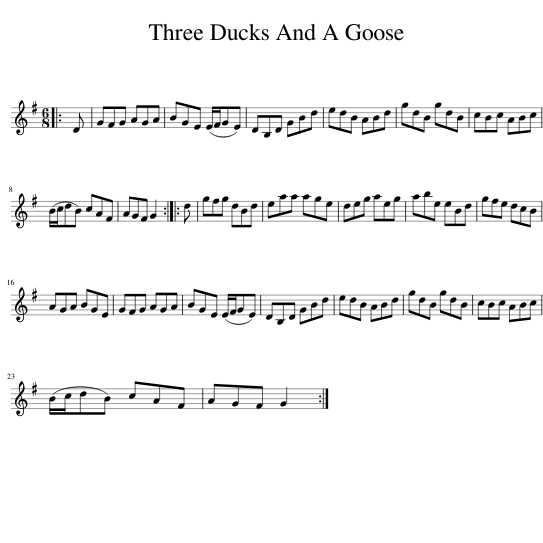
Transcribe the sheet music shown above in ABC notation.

X:1
L:1/8
M:6/8
I:linebreak $
K:G
V:1 treble
V:1
|: D | GFG AGA | BGE (E/F/GE) | DB,D GBd | edB ABd | %5
 gdB gdB | cBc ABc |$ (B/c/dB) cAF | AGF G2 :: d | %10
 gfg dBd | eaa age | deg aeg | abe eBd | gfe dcB |$ %15
 AGA BGE | GFG AGA | BGE (E/F/GE) | DB,D GBd | edB ABd | %20
 gdB gdB | cBc ABc |$ (B/c/dB) cAF | AGF G2 :| %24
